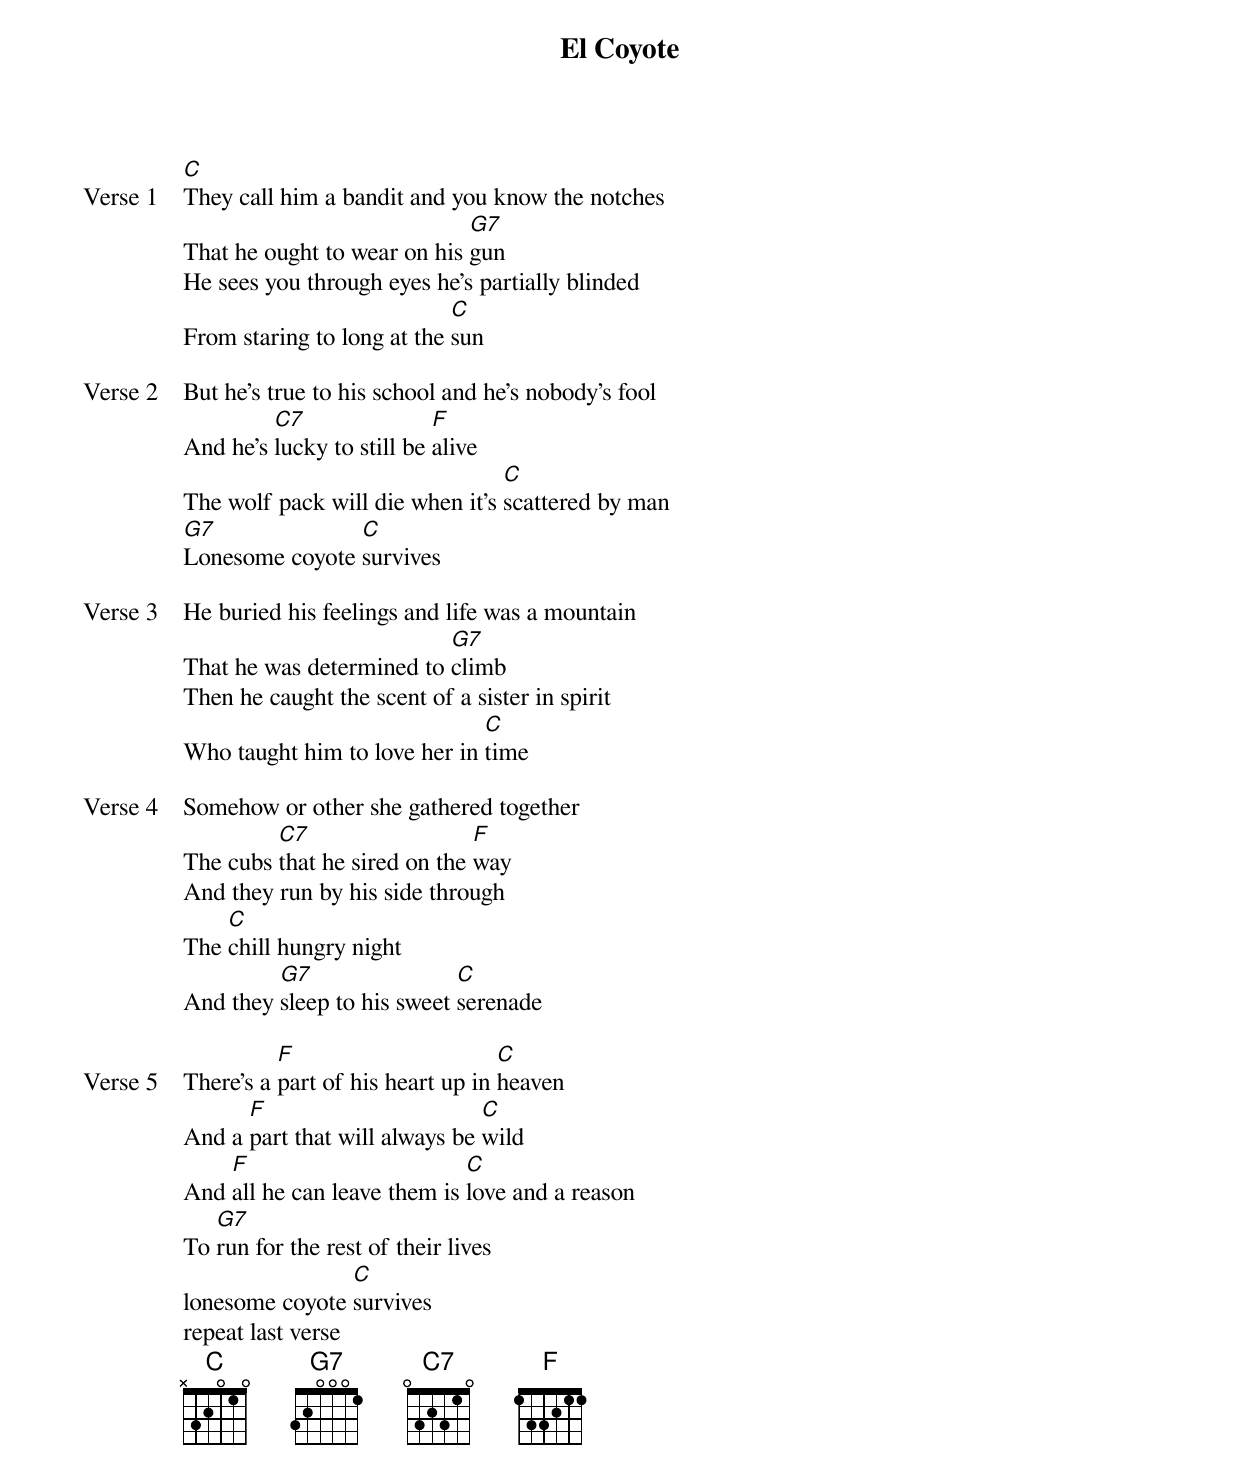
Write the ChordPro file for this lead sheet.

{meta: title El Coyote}
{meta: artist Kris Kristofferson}

{start_of_verse: Verse 1}
[C]They call him a bandit and you know the notches
That he ought to wear on his [G7]gun
He sees you through eyes he's partially blinded
From staring to long at the [C]sun
{end_of_verse}

{start_of_verse: Verse 2}
But he's true to his school and he's nobody's fool
And he's [C7]lucky to still be [F]alive
The wolf pack will die when it's [C]scattered by man
[G7]Lonesome coyote [C]survives
{end_of_verse}

{start_of_verse: Verse 3}
He buried his feelings and life was a mountain
That he was determined to [G7]climb
Then he caught the scent of a sister in spirit
Who taught him to love her in [C]time
{end_of_verse}

{start_of_verse: Verse 4}
Somehow or other she gathered together
The cubs [C7]that he sired on the [F]way
And they run by his side through
The [C]chill hungry night
And they [G7]sleep to his sweet [C]serenade
{end_of_verse}

{start_of_verse: Verse 5}
There's a [F]part of his heart up in [C]heaven
And a [F]part that will always be [C]wild
And [F]all he can leave them is [C]love and a reason
To [G7]run for the rest of their lives
lonesome coyote [C]survives
repeat last verse
{end_of_verse}
